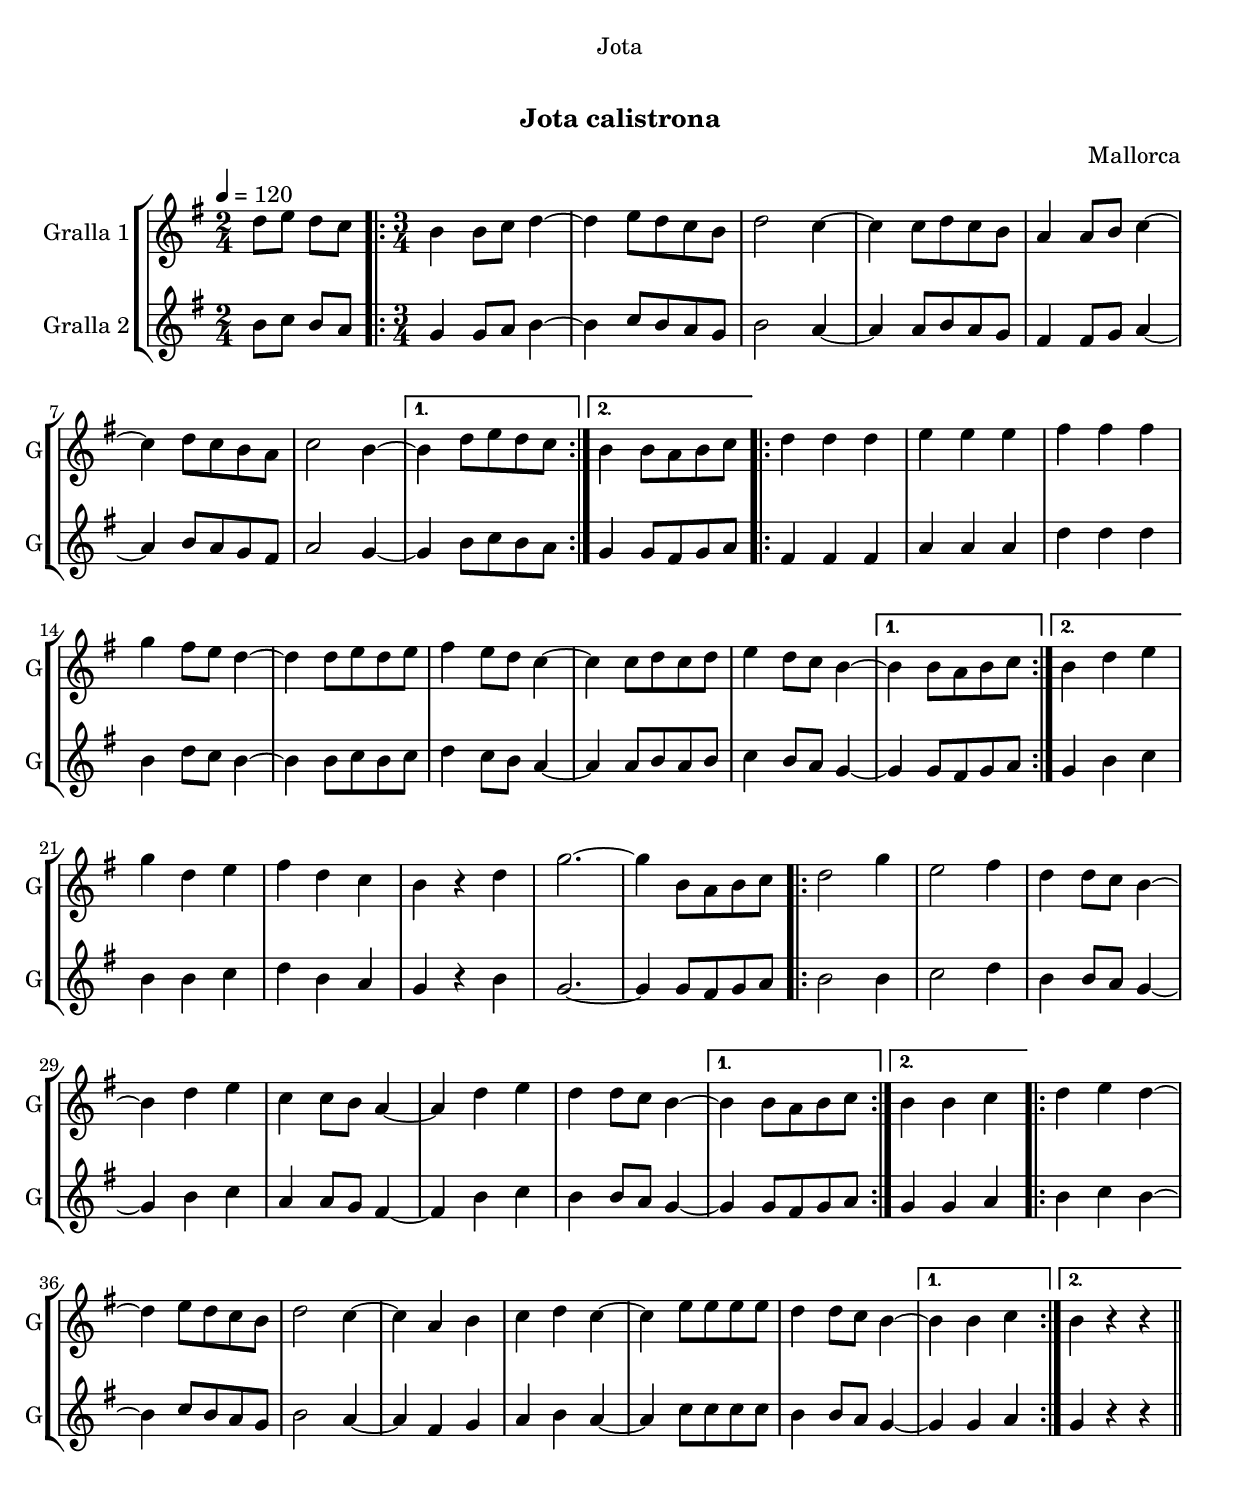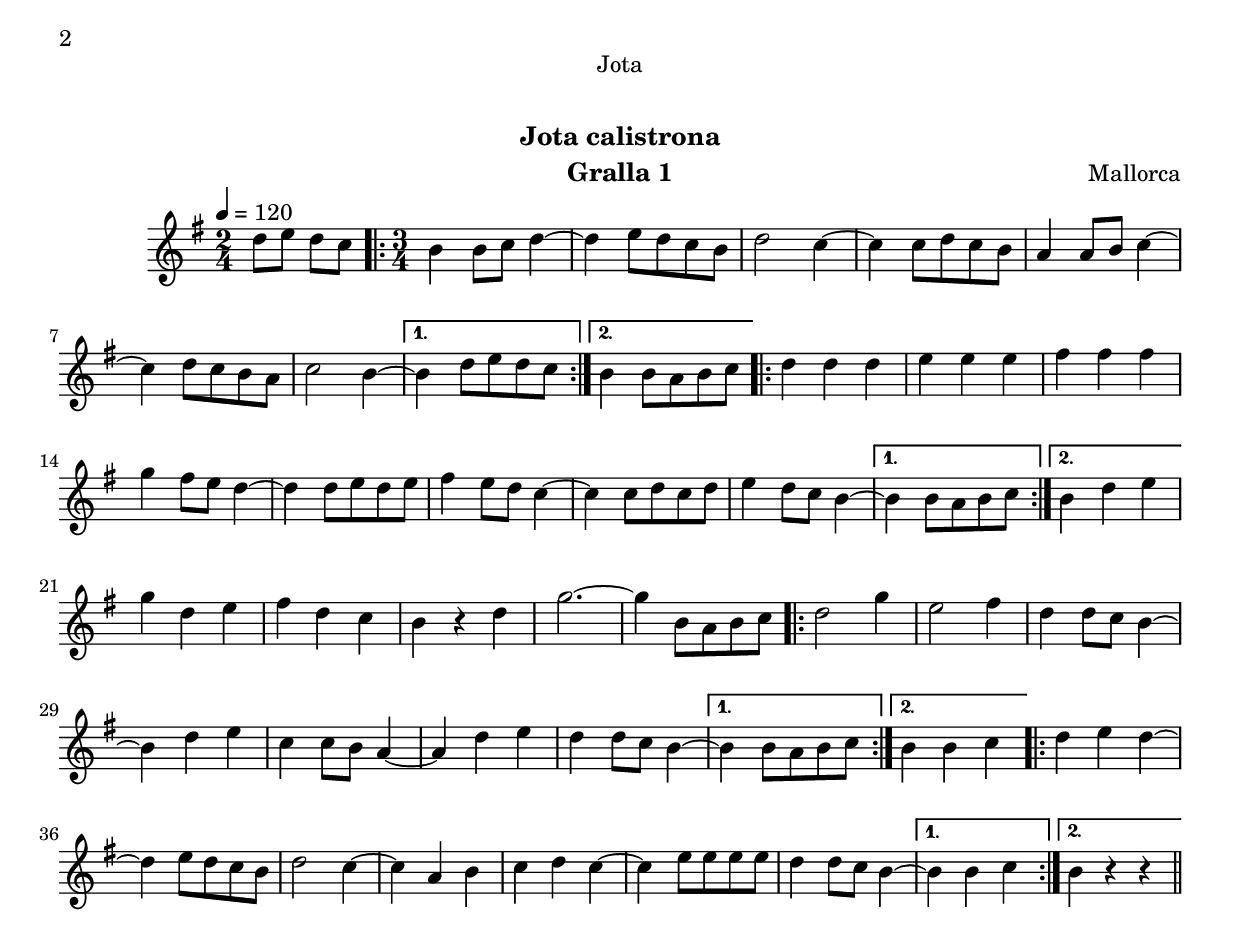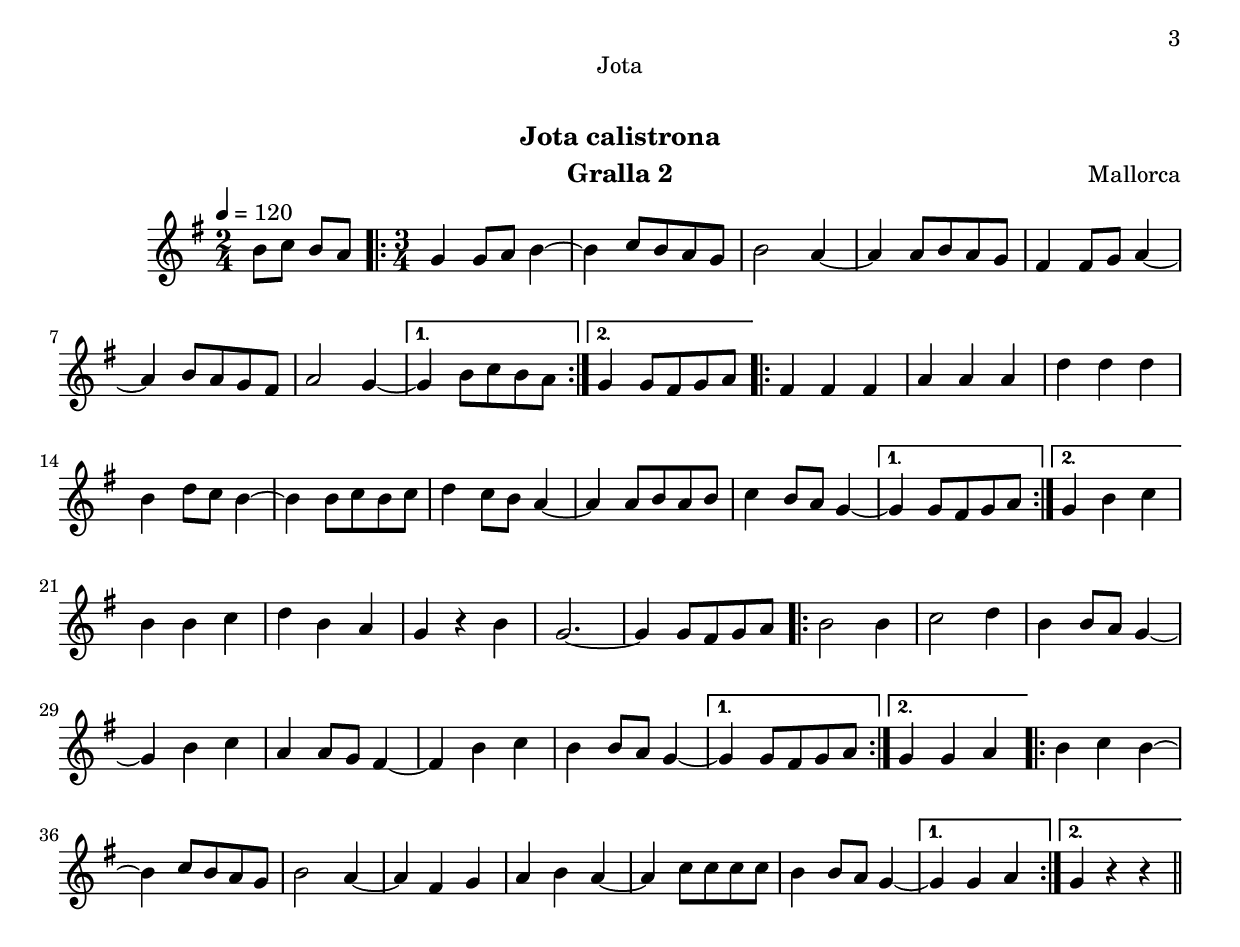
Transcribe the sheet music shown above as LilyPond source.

\version "2.22.1"

\header {
  dedication="Jota"
  title="    "
  subtitle="Jota calistrona"
  subsubtitle=""
  poet=""
  meter=""
  piece=""
  composer="Mallorca"
  arranger=""
  opus=""
  instrument=""
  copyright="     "
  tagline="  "
}

liniaroAa =
\relative d''
{
  \tempo 4=120
  \clef treble
  \key g \major
  \time 2/4
  d8 e d c  |
  \time 3/4   \repeat volta 2 { b4 b8 c d4 ~  |
  d4 e8 d c b  |
  d2 c4 ~  |
  %05
  c4 c8 d c b  |
  a4 a8 b c4 ~  |
  c4 d8 c b a  |
  c2 b4 ~ }
  \alternative { { b4 d8 e d c }
  %10
  { b4 b8 a b c } }
  \repeat volta 2 { d4 d d  |
  e4 e e  |
  fis4 fis fis  |
  g4 fis8 e d4 ~  |
  %15
  d4 d8 e d e  |
  fis4 e8 d c4 ~  |
  c4 c8 d c d  |
  e4 d8 c b4 ~ }
  \alternative { { b4 b8 a b c }
  %20
  { b4 d e } }
  g4 d e  |
  fis4 d c  |
  b4 r d  |
  g2. ~  |
  %25
  g4 b,8 a b c  |
  \repeat volta 2 { d2 g4  |
  e2 fis4  |
  d4 d8 c b4 ~  |
  b4 d e  |
  %30
  c4 c8 b a4 ~  |
  a4 d e  |
  d4 d8 c b4 ~ }
  \alternative { { b4 b8 a b c }
  { b4 b c } }
  %35
  \repeat volta 2 { d4 e d ~  |
  d4 e8 d c b  |
  d2 c4 ~  |
  c4 a b  |
  c4 d c ~  |
  %40
  c4 e8 e e e  |
  d4 d8 c b4 ~ }
  \alternative { { b4 b c }
  { b4 r r } } \bar "||"
}

liniaroAb =
\relative b'
{
  \tempo 4=120
  \clef treble
  \key g \major
  \time 2/4
  b8 c b a  |
  \time 3/4   \repeat volta 2 { g4 g8 a b4 ~  |
  b4 c8 b a g  |
  b2 a4 ~  |
  %05
  a4 a8 b a g  |
  fis4 fis8 g a4 ~  |
  a4 b8 a g fis  |
  a2 g4 ~ }
  \alternative { { g4 b8 c b a }
  %10
  { g4 g8 fis g a } }
  \repeat volta 2 { fis4 fis fis  |
  a4 a a  |
  d4 d d  |
  b4 d8 c b4 ~  |
  %15
  b4 b8 c b c  |
  d4 c8 b a4 ~  |
  a4 a8 b a b  |
  c4 b8 a g4 ~ }
  \alternative { { g4 g8 fis g a }
  %20
  { g4 b c } }
  b4 b c  |
  d4 b a  |
  g4 r b  |
  g2. ~  |
  %25
  g4 g8 fis g a  |
  \repeat volta 2 { b2 b4  |
  c2 d4  |
  b4 b8 a g4 ~  |
  g4 b c  |
  %30
  a4 a8 g fis4 ~  |
  fis4 b c  |
  b4 b8 a g4 ~ }
  \alternative { { g4 g8 fis g a }
  { g4 g a } }
  %35
  \repeat volta 2 { b4 c b ~  |
  b4 c8 b a g  |
  b2 a4 ~  |
  a4 fis g  |
  a4 b a ~  |
  %40
  a4 c8 c c c  |
  b4 b8 a g4 ~ }
  \alternative { { g4 g a }
  { g4 r r } } \bar "||"
}

\bookpart {
  \score {
    \new StaffGroup {
      \override Score.RehearsalMark #'self-alignment-X = #LEFT
      <<
        \new Staff \with {instrumentName = #"Gralla 1" shortInstrumentName = #"G"} \liniaroAa
        \new Staff \with {instrumentName = #"Gralla 2" shortInstrumentName = #"G"} \liniaroAb
      >>
    }
    \layout {}
  }
  \score { \unfoldRepeats
    \new StaffGroup {
      \override Score.RehearsalMark #'self-alignment-X = #LEFT
      <<
        \new Staff \with {instrumentName = #"Gralla 1" shortInstrumentName = #"G"} \liniaroAa
        \new Staff \with {instrumentName = #"Gralla 2" shortInstrumentName = #"G"} \liniaroAb
      >>
    }
    \midi {
      \set Staff.midiInstrument = "oboe"
      \set DrumStaff.midiInstrument = "drums"
    }
  }
}

\bookpart {
  \header {instrument="Gralla 1"}
  \score {
    \new StaffGroup {
      \override Score.RehearsalMark #'self-alignment-X = #LEFT
      <<
        \new Staff \liniaroAa
      >>
    }
    \layout {}
  }
  \score { \unfoldRepeats
    \new StaffGroup {
      \override Score.RehearsalMark #'self-alignment-X = #LEFT
      <<
        \new Staff \liniaroAa
      >>
    }
    \midi {
      \set Staff.midiInstrument = "oboe"
      \set DrumStaff.midiInstrument = "drums"
    }
  }
}

\bookpart {
  \header {instrument="Gralla 2"}
  \score {
    \new StaffGroup {
      \override Score.RehearsalMark #'self-alignment-X = #LEFT
      <<
        \new Staff \liniaroAb
      >>
    }
    \layout {}
  }
  \score { \unfoldRepeats
    \new StaffGroup {
      \override Score.RehearsalMark #'self-alignment-X = #LEFT
      <<
        \new Staff \liniaroAb
      >>
    }
    \midi {
      \set Staff.midiInstrument = "oboe"
      \set DrumStaff.midiInstrument = "drums"
    }
  }
}

